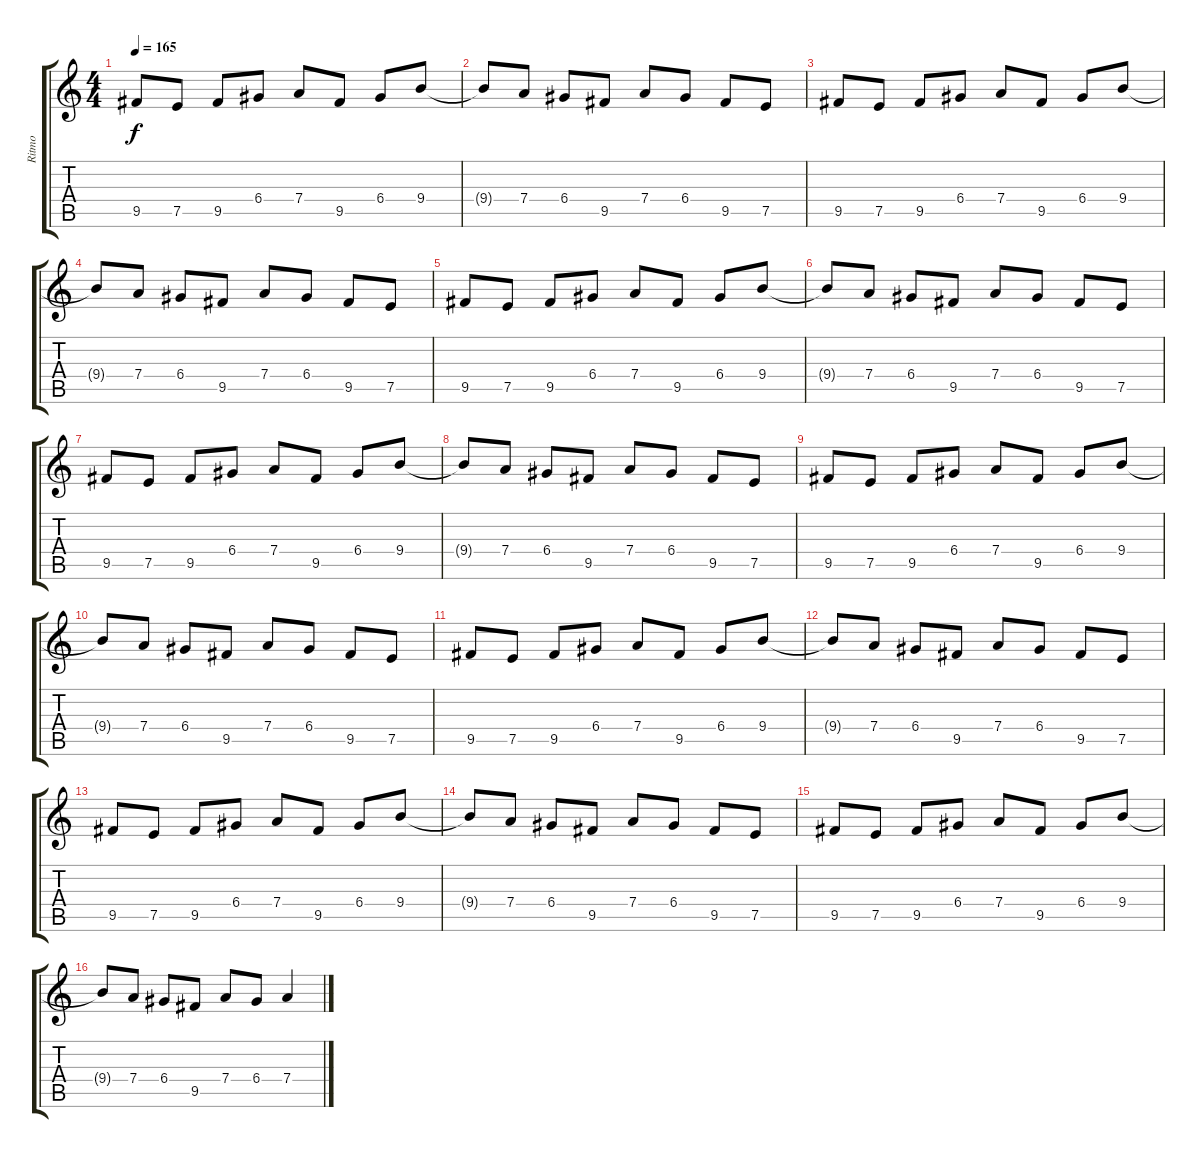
\track ("Ritmo" "Ritmo") {instrument electricguitarclean}
\staff {score tabs}
\tuning (E4 B3 G3 D3 A2 E2) {hide}
\ts (4 4)
\tempo 165
\clef g2
\ks c
9.5.8{dy f} 7.5.8 9.5.8 6.4.8 7.4.8 9.5.8 6.4.8 9.4.8 |
9.4{t}.8 7.4.8 6.4.8 9.5.8 7.4.8 6.4.8 9.5.8 7.5.8 |
9.5.8 7.5.8 9.5.8 6.4.8 7.4.8 9.5.8 6.4.8 9.4.8 |
9.4{t}.8 7.4.8 6.4.8 9.5.8 7.4.8 6.4.8 9.5.8 7.5.8 |
9.5.8 7.5.8 9.5.8 6.4.8 7.4.8 9.5.8 6.4.8 9.4.8 |
9.4{t}.8 7.4.8 6.4.8 9.5.8 7.4.8 6.4.8 9.5.8 7.5.8 |
9.5.8 7.5.8 9.5.8 6.4.8 7.4.8 9.5.8 6.4.8 9.4.8 |
9.4{t}.8 7.4.8 6.4.8 9.5.8 7.4.8 6.4.8 9.5.8 7.5.8 |
9.5.8 7.5.8 9.5.8 6.4.8 7.4.8 9.5.8 6.4.8 9.4.8 |
9.4{t}.8 7.4.8 6.4.8 9.5.8 7.4.8 6.4.8 9.5.8 7.5.8 |
9.5.8 7.5.8 9.5.8 6.4.8 7.4.8 9.5.8 6.4.8 9.4.8 |
9.4{t}.8 7.4.8 6.4.8 9.5.8 7.4.8 6.4.8 9.5.8 7.5.8 |
9.5.8 7.5.8 9.5.8 6.4.8 7.4.8 9.5.8 6.4.8 9.4.8 |
9.4{t}.8 7.4.8 6.4.8 9.5.8 7.4.8 6.4.8 9.5.8 7.5.8 |
9.5.8 7.5.8 9.5.8 6.4.8 7.4.8 9.5.8 6.4.8 9.4.8 |
9.4{t}.8 7.4.8 6.4.8 9.5.8 7.4.8 6.4.8 7.4.4
